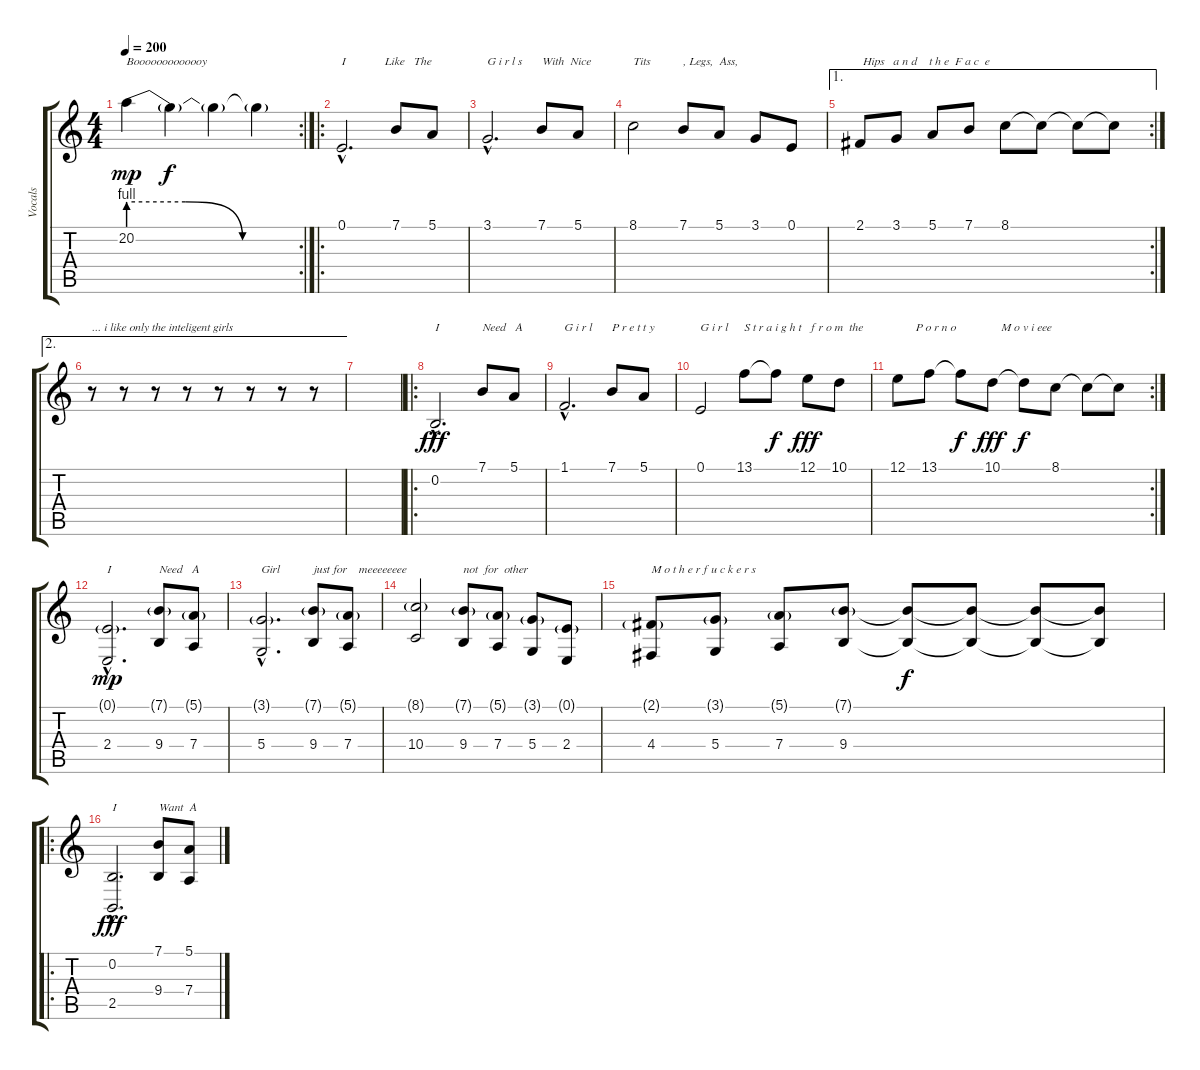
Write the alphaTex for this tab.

\track ("Vocals" "Vocals") {instrument lead2sawtooth}
\staff {score tabs}
\tuning (E4 B3 G3 D3 A2 E2) {hide}
\rc 2
\ts (4 4)
\tempo 200
\clef g2
\ks c
20.2{be (custom 0 4 20 4 40 0 60 0)}.4{txt "Booooooooooooy" dy mp} 20.2{t}.4{dy f} 20.2{t}.4 20.2{t}.4 |
\ro
0.1{hac}.2{d txt "I             Like   The"} 7.1.8 5.1.8 |
3.1{hac}.2{d txt "G i r l s"} 7.1.8{txt "With  Nice"} 5.1.8 |
8.1.2{txt "Tits"} 7.1.8{txt ", Legs,  Ass,   "} 5.1.8 3.1.8 0.1.8 |
\ae 1
\rc 2
2.1.8{txt " Hips   a n d    t h e  F a c  e"} 3.1.8 5.1.8 7.1.8 8.1.8 8.1{t}.8 8.1{t}.8 8.1{t}.8 |
\ae 2
r.8{txt "... i like only the inteligent girls"} r.8 r.8 r.8 r.8 r.8 r.8 r.8 |
|
\ro
0.2{hac}.2{d txt "I" dy fff} 7.1.8{txt "Need   A"} 5.1.8 |
1.1{hac}.2{d txt "G i r l"} 7.1.8{txt "P r e t t y"} 5.1.8 |
0.1.2{txt "G i r l"} 13.1.8{txt "S t r a i g h t   f r o m  the"} 13.1{t}.8{dy f} 12.1.8{dy fff} 10.1.8 |
\rc 2
12.1.8{txt "      P o r n o               M o v i eee"} 13.1.8 13.1{t}.8{dy f} 10.1.8{dy fff} 10.1{t}.8{dy f} 8.1.8 8.1{t}.8 8.1{t}.8 |
(0.1{g hac} 2.4{hac}).2{d txt "I                Need   A" dy mp} (7.1{g} 9.4).8 (5.1{g} 7.4).8 |
(3.1{g hac} 5.4{hac}).2{d txt "Girl"} (7.1{g} 9.4).8{txt "just for    meeeeeeee"} (5.1{g} 7.4).8 |
(8.1{g} 10.4).2 (7.1{g} 9.4).8{txt "not  for  other"} (5.1{g} 7.4).8 (3.1{g} 5.4).8 (0.1{g} 2.4).8 |
(2.1{g} 4.4).8{txt "M o t h e r f u c k e r s"} (3.1{g} 5.4).8 (5.1{g} 7.4).8 (7.1{g} 9.4).8 (7.1{t} 9.4{t}).8{dy f} (7.1{t} 9.4{t}).8 (7.1{t} 9.4{t}).8 (7.1{t} 9.4{t}).8 |
\ro
(0.2{hac} 2.5{hac}).2{d txt "I" dy fff} (7.1 9.4).8{txt "Want  A"} (5.1 7.4).8
